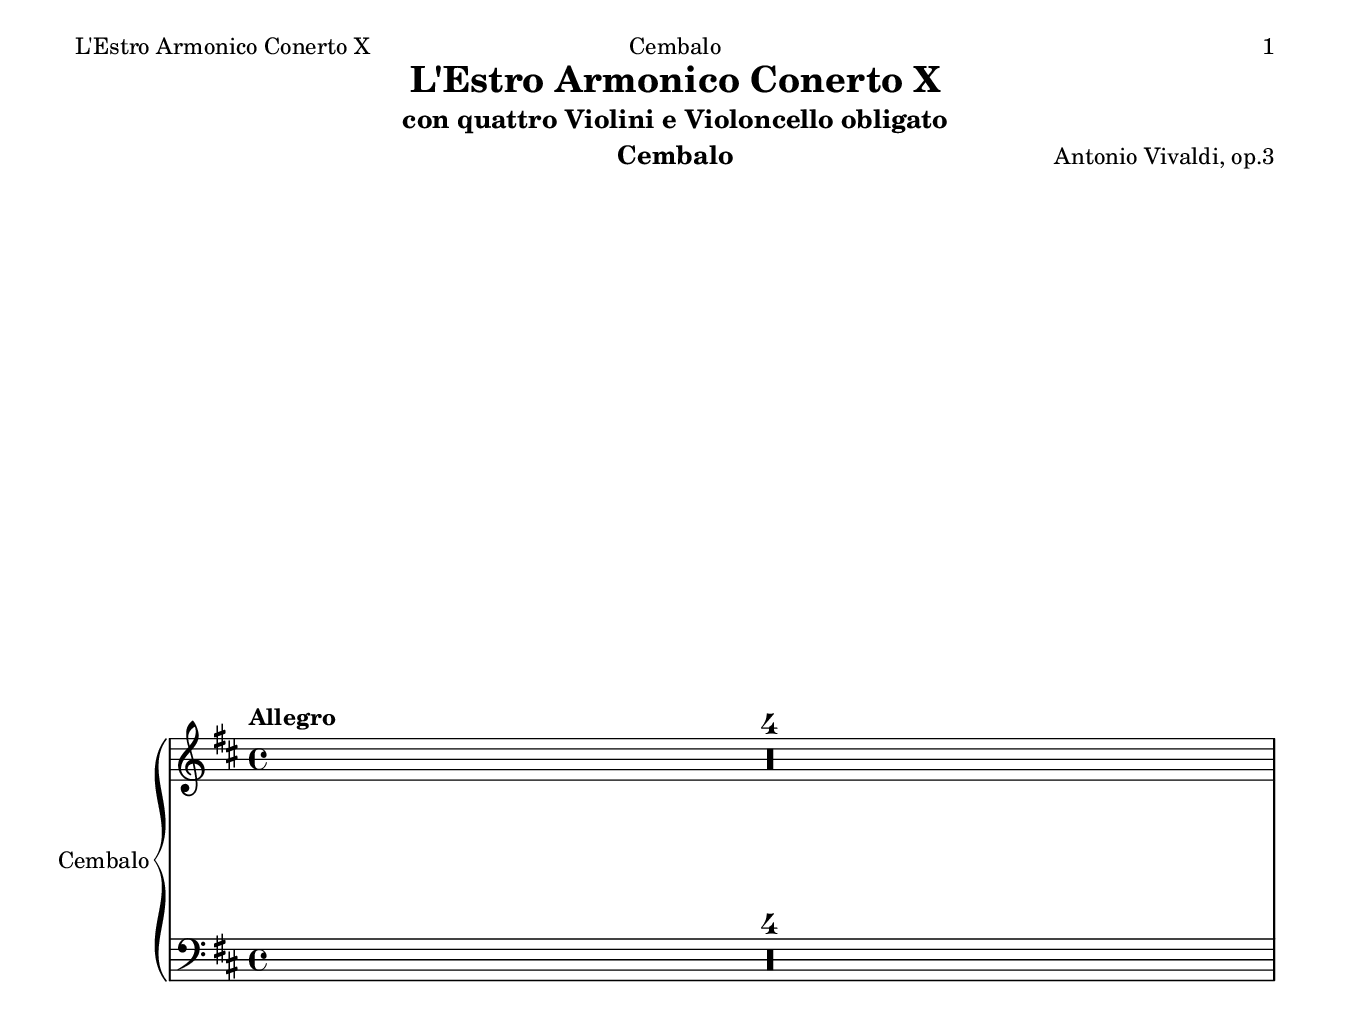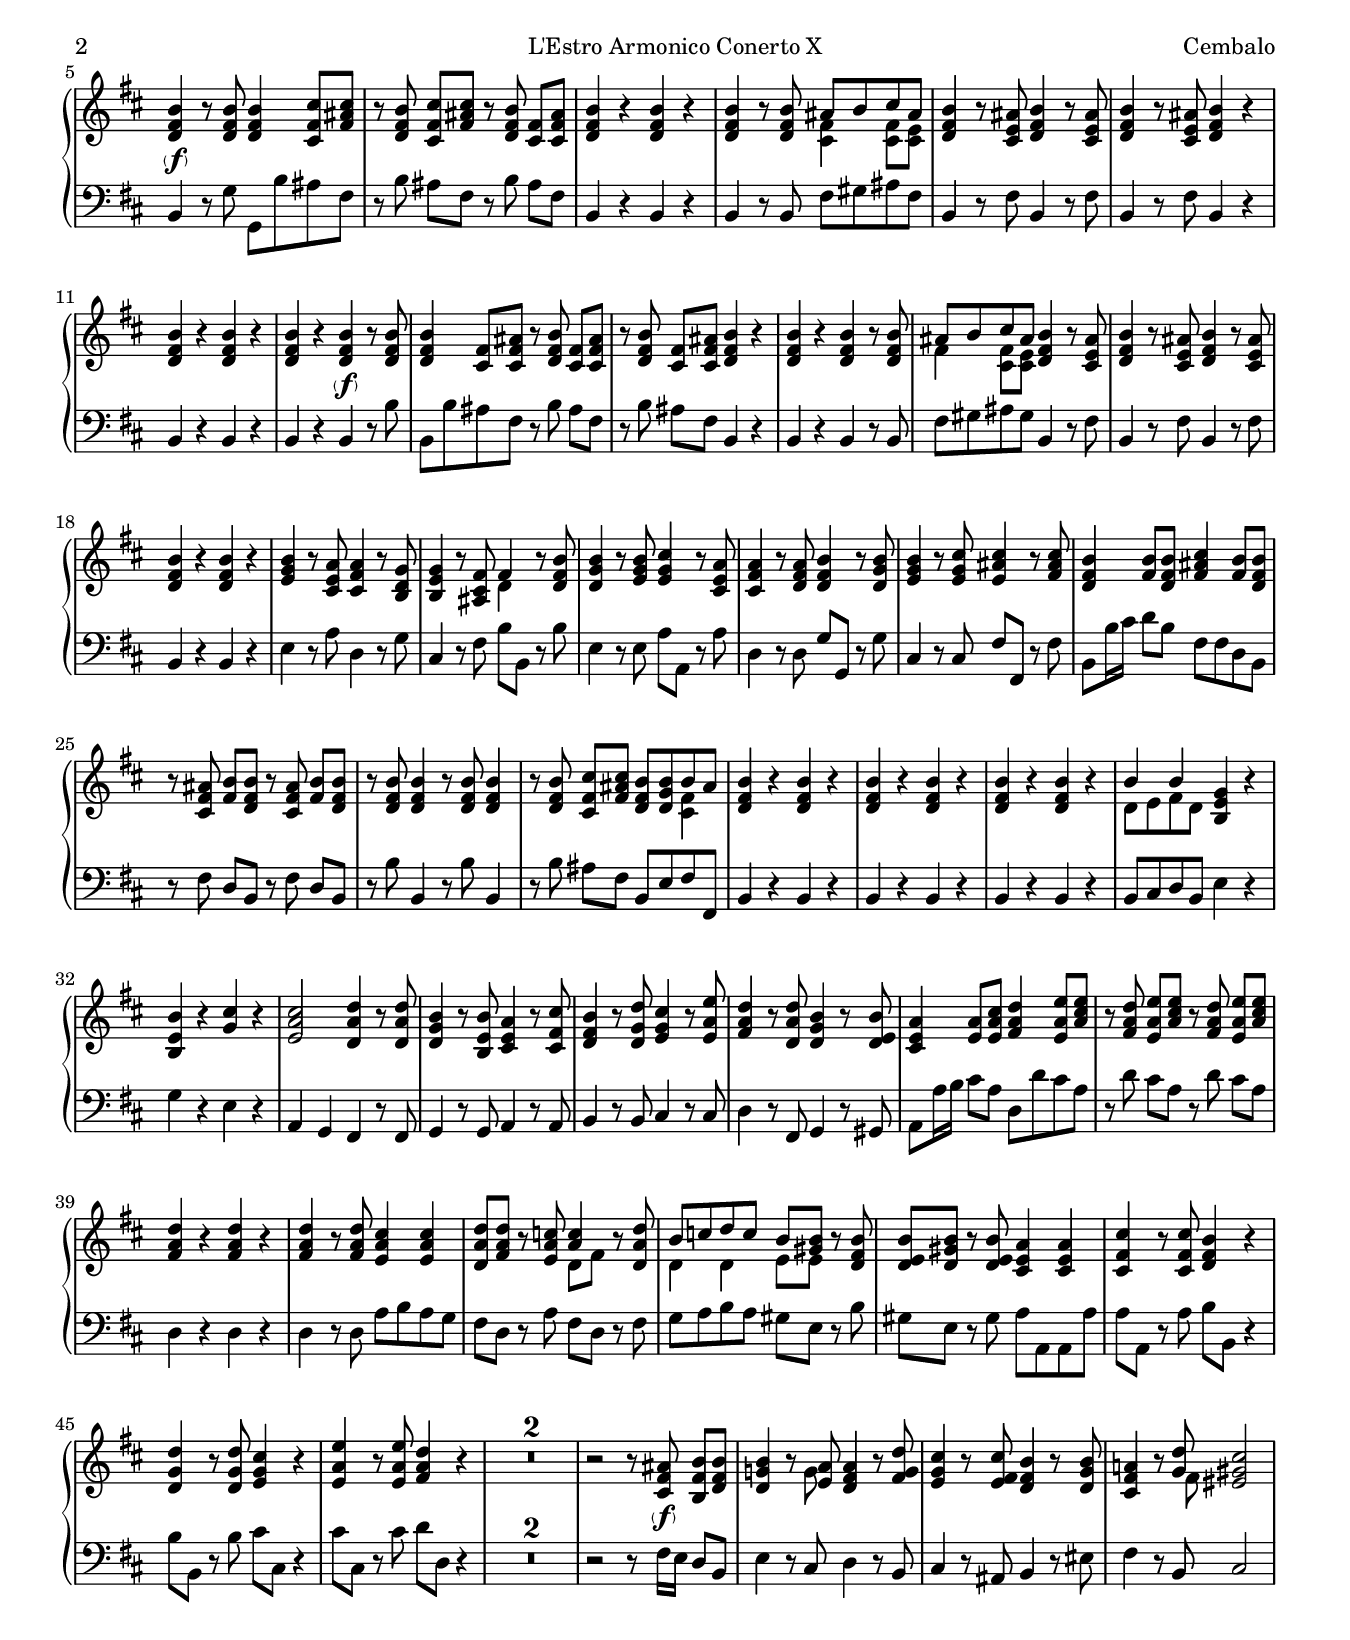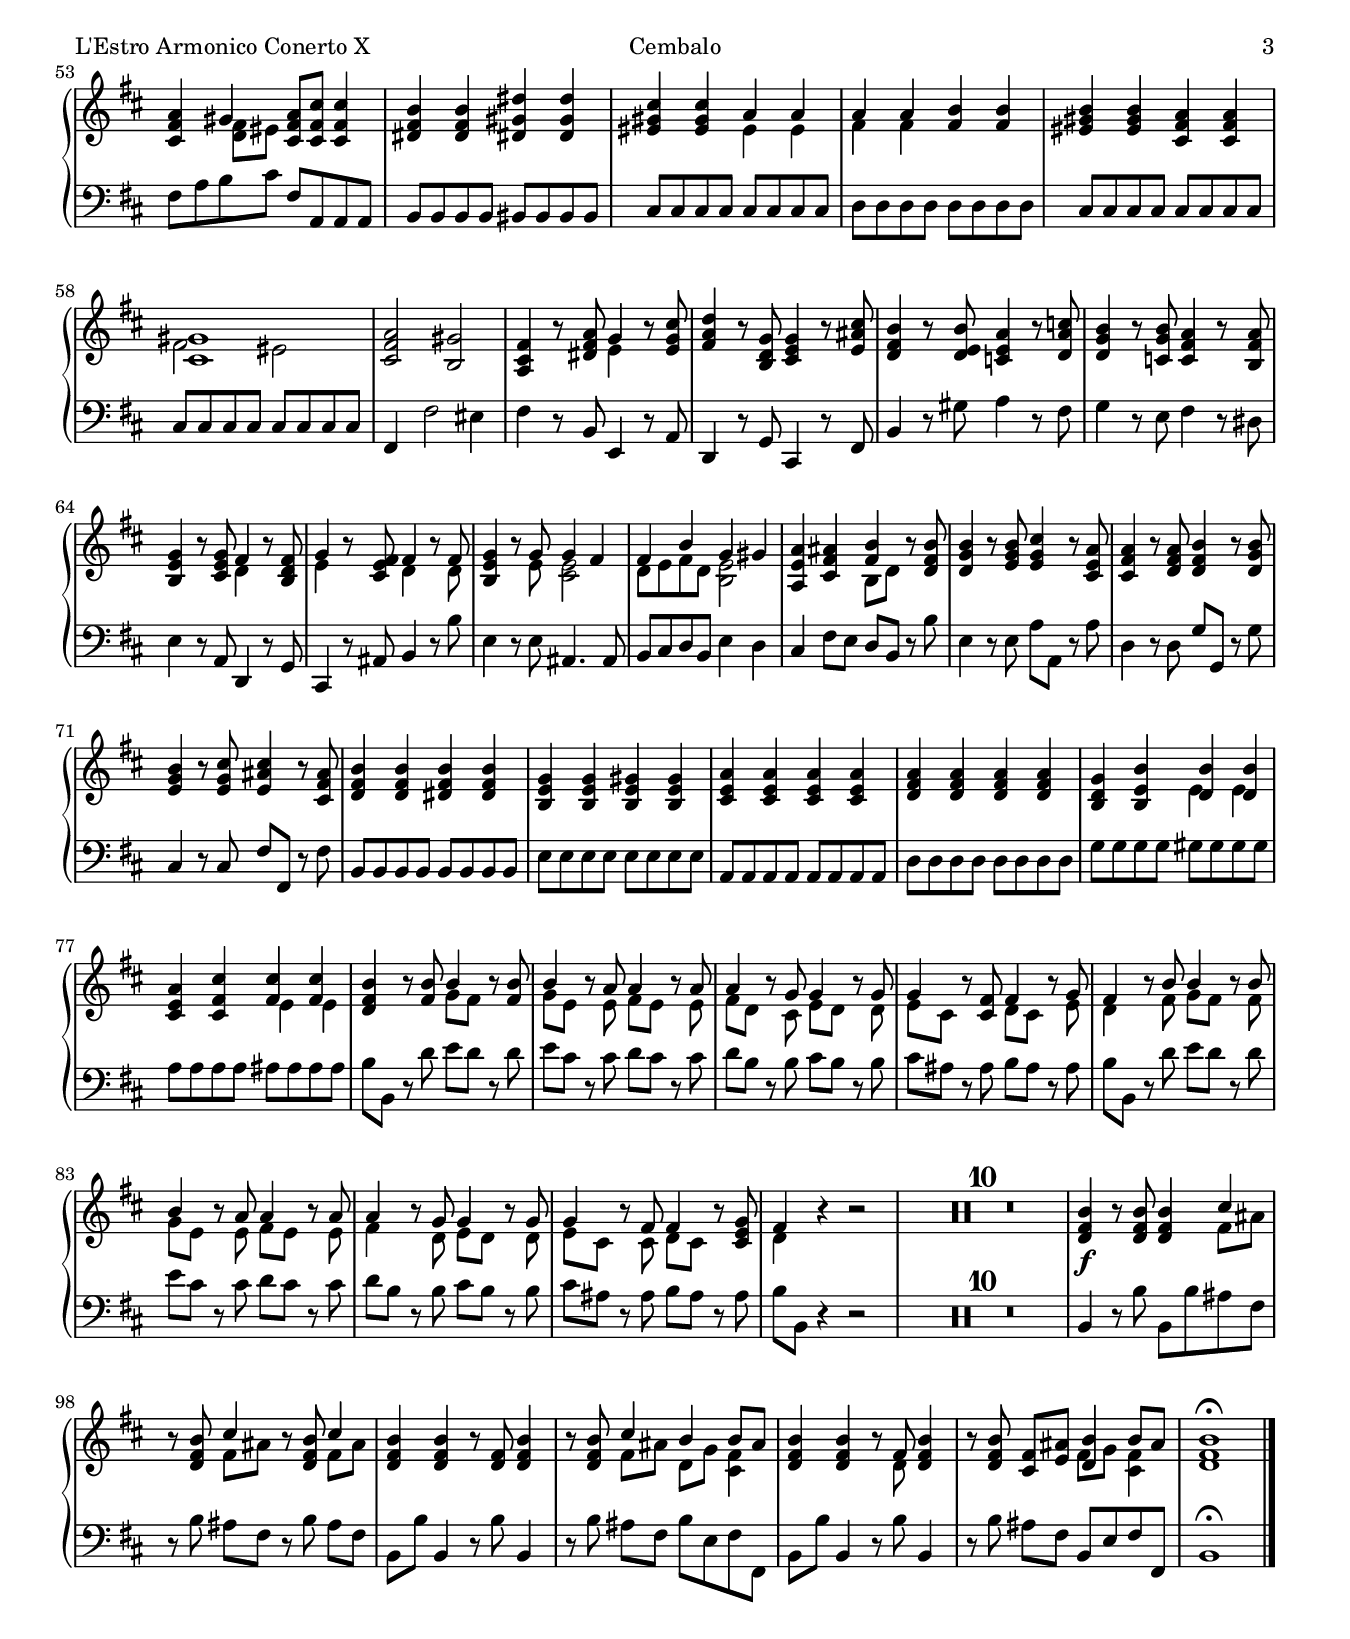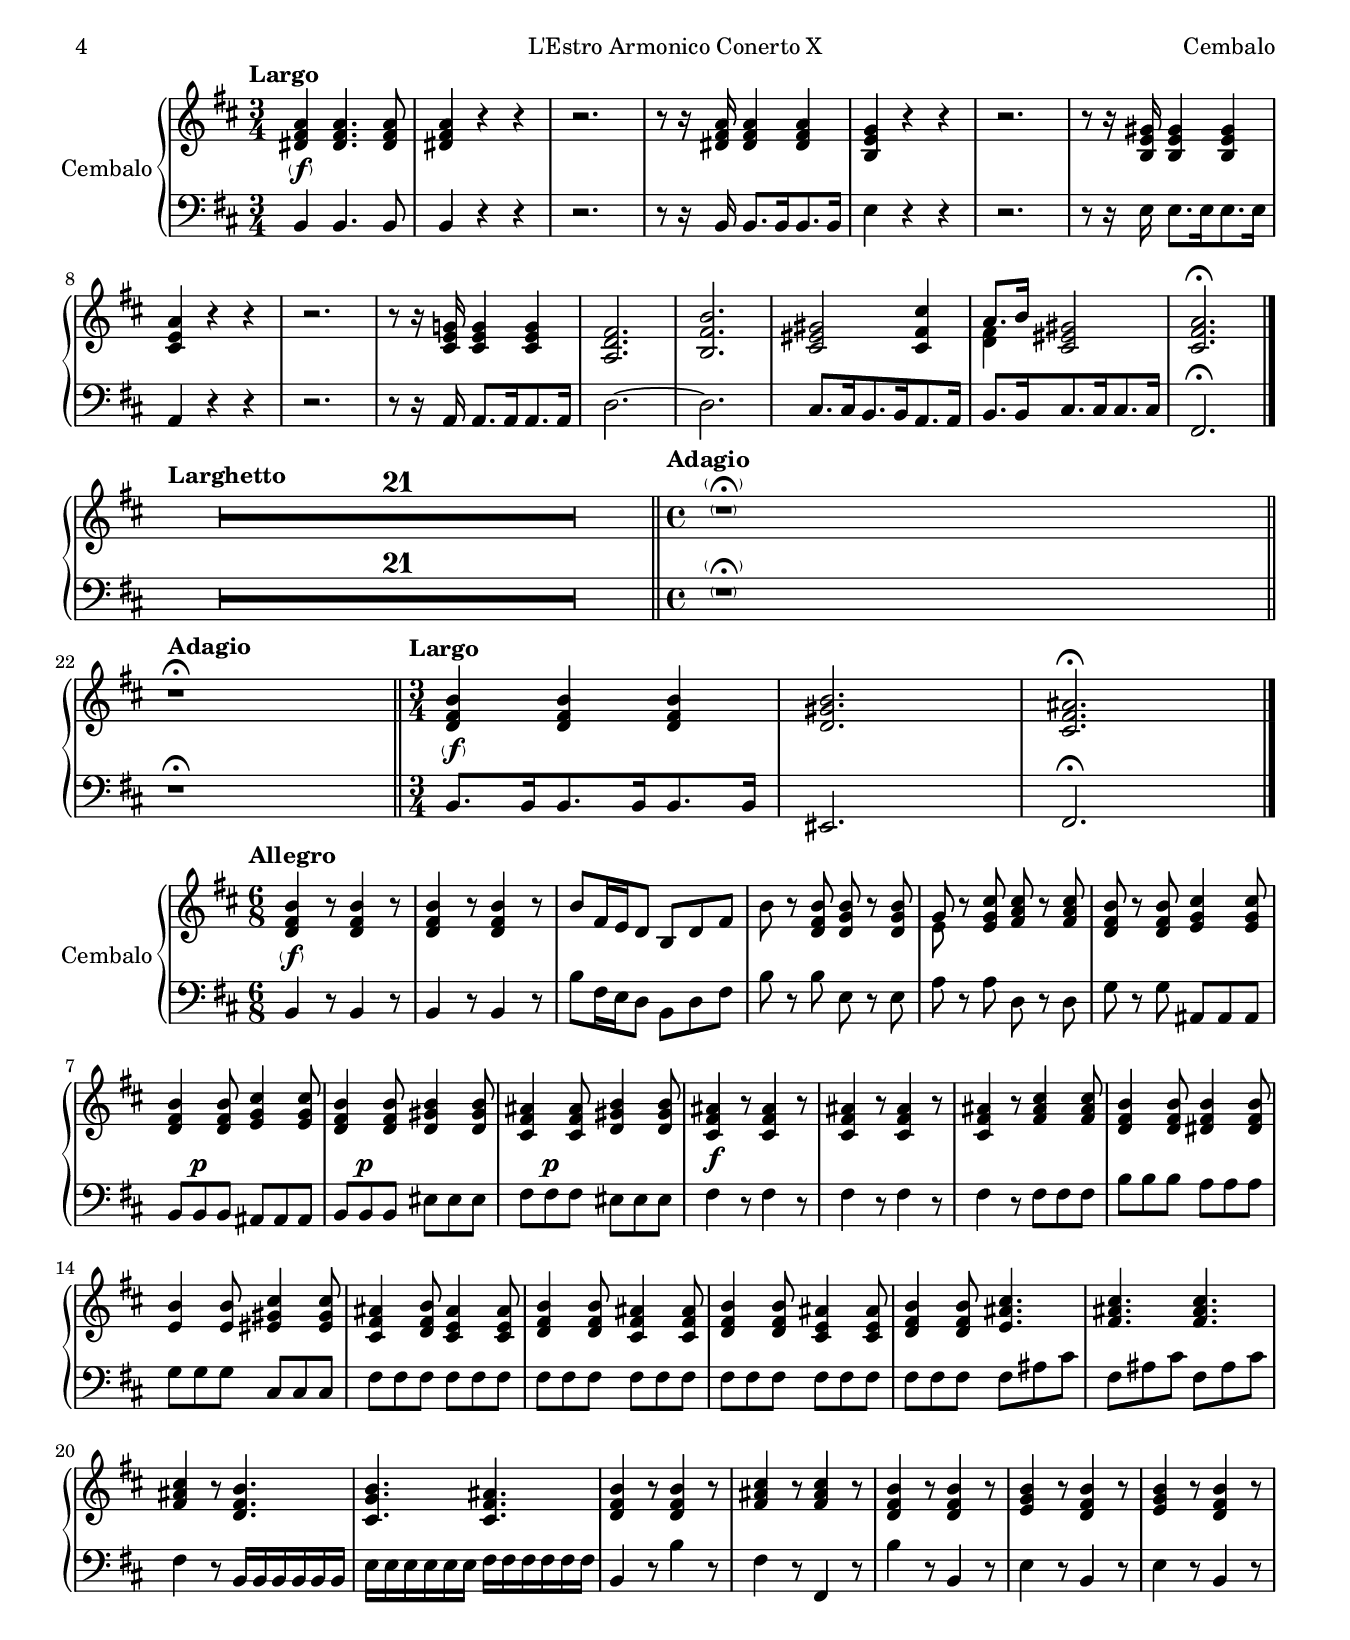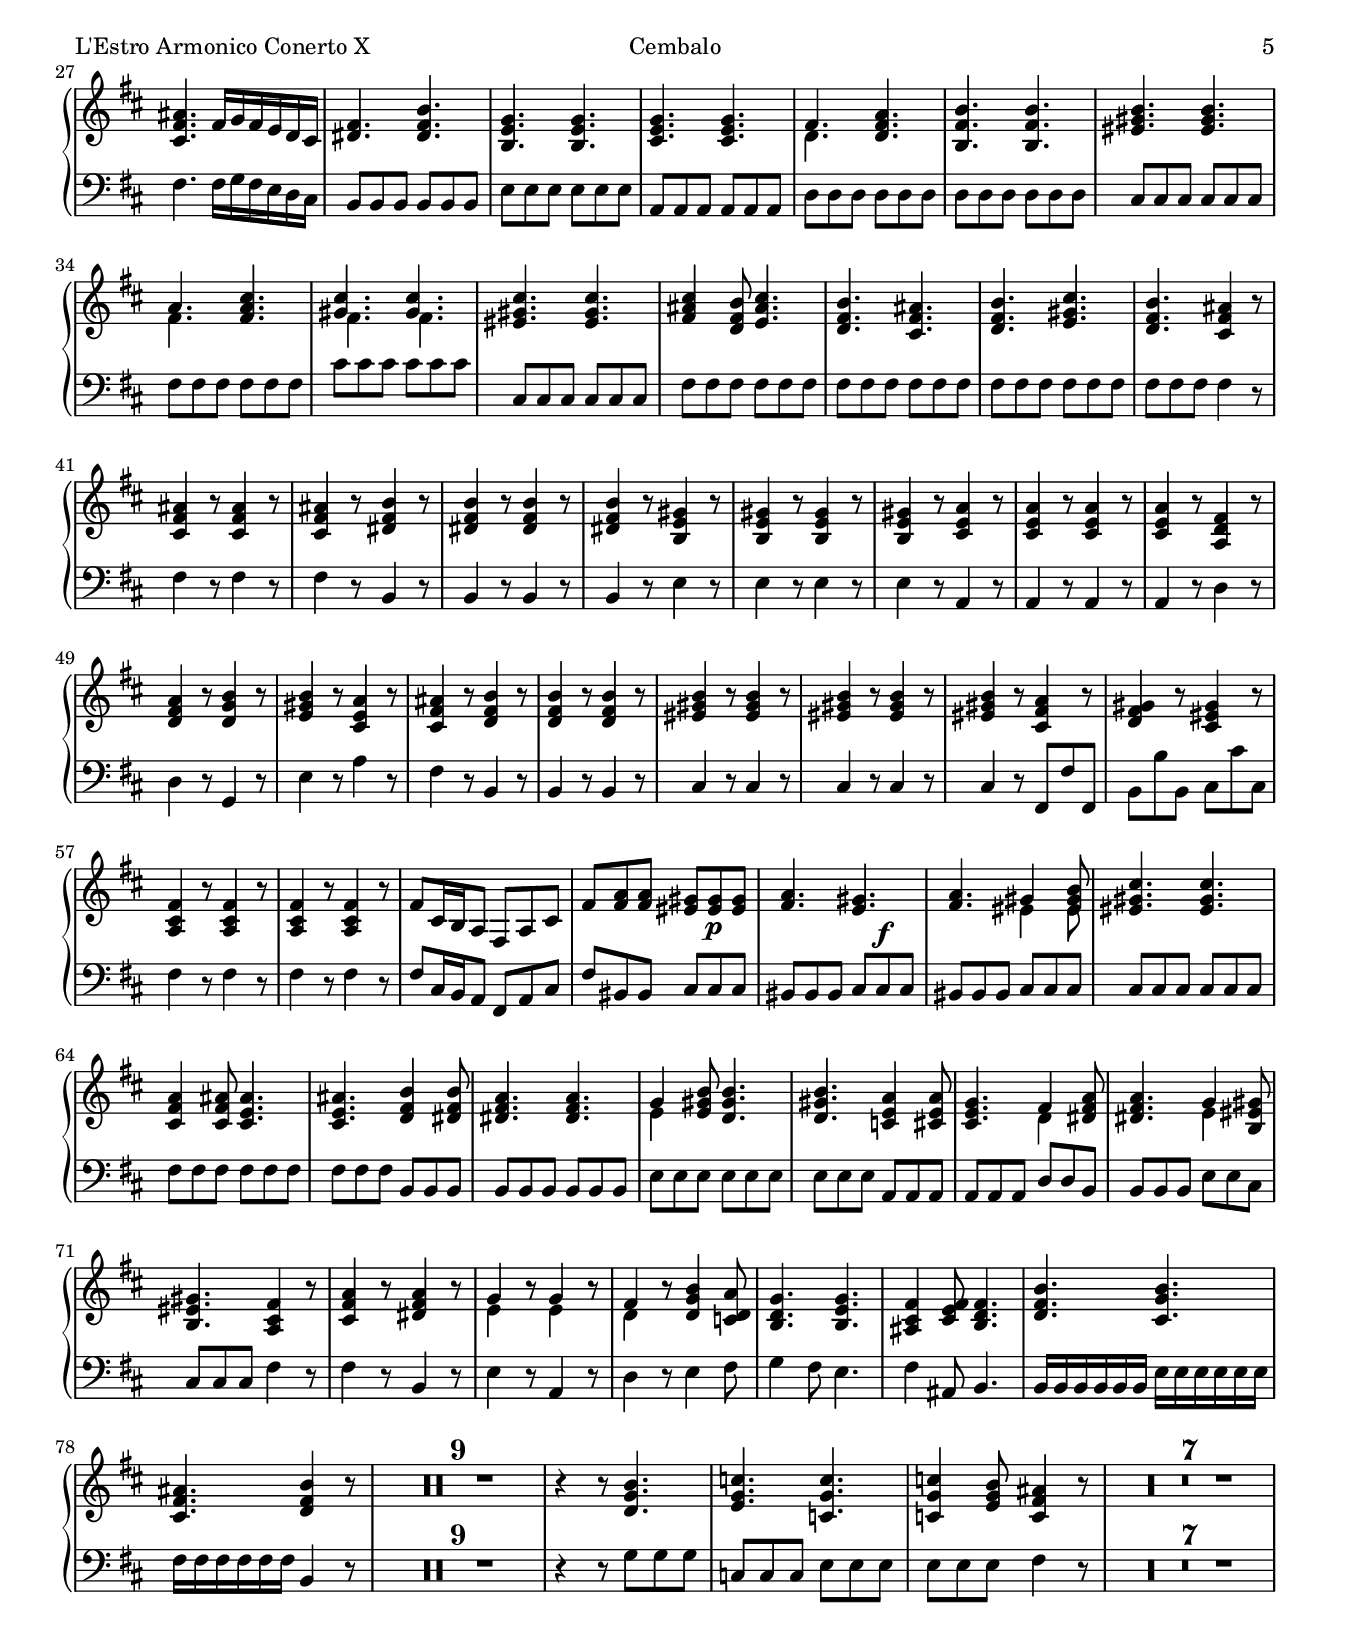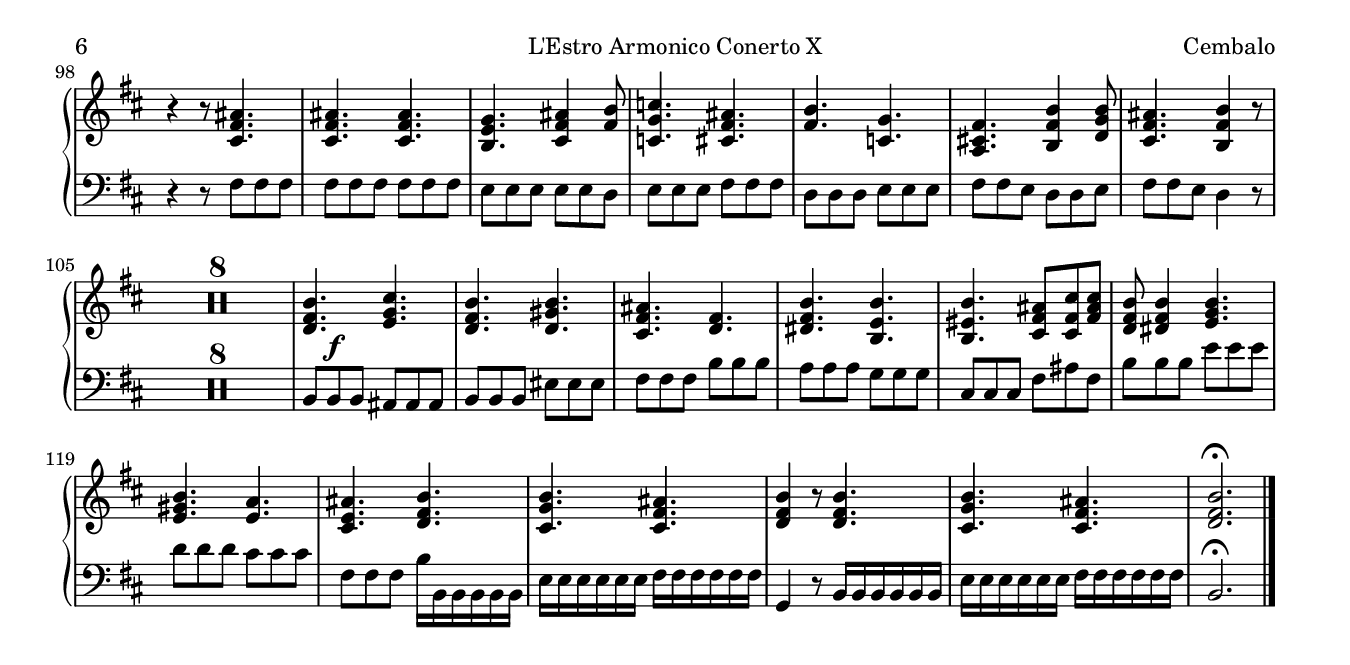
\version "2.24.1"
\language "english"
#(set-default-paper-size "arch a")
#(set-global-staff-size 20)

\paper {
  top-margin = 0.75\in
  left-margin = 0.5\in
  right-margin = 0.5\in
  bottom-margin = 0.75\in
  oddHeaderMarkup = \markup \fill-line {
    \fromproperty #'header:title
    " "
    \fromproperty #'header:instrument
    " "
    %\on-the-fly #print-page-number-check-first
    \fromproperty #'page:page-number-string
  }
  evenHeaderMarkup = \markup \fill-line {
    %\on-the-fly #print-page-number-check-first
    \fromproperty #'page:page-number-string
    " "
    \fromproperty #'header:title
    " "
    \fromproperty #'header:instrument
  }
  page-breaking = #ly:page-turn-breaking
}

\header {
  title = "L'Estro Armonico Conerto X"
  subtitle = "con quattro Violini e Violoncello obligato"
  composer = "Antonio Vivaldi, op.3"
  instrument = "Cembalo"
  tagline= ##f
}

ffz = #(make-dynamic-script (markup #:line ( 
             #:dynamic "f" #:hspace -0.8 
             #:dynamic "f" #:hspace -0.8 
             #:dynamic "z" #:hspace -0.8 )))

upperI = \relative c'' {
  \clef "treble"
  \key d \major
  \time 4/4
  \tempo "Allegro"
  \set Staff.midiInstrument = "harpsichord"
  \compressMMRests { R1 * 4 } | <b fs d>4\parenthesize\f r8 <b fs d>8 <b fs d>4 <cs fs, cs>8 <cs as fs> |
  r <b fs d> <cs fs, cs>[ <cs as fs>] r <b fs d> <fs cs>[ <as fs cs>] | <b fs d>4 r <b fs d> r | <b fs d> r8 <b fs d> << { as b cs as } \\ { <fs cs>4 <fs cs>8 <e cs> } >> | <b' fs d>4 r8 <as e cs> <b fs d>4 r8 <as e cs> | <b fs d>4 r8 <as e cs> <b fs d>4 r |
  <b fs d> r <b fs d> r | <b fs d> r <b fs d>\parenthesize\f r8 <b fs d> | <b fs d>4 <fs cs>8 <as fs cs> r <b fs d> <fs cs>[ <as fs cs>] | r <b fs d> <fs cs>[ <as fs cs>] <b fs d>4 r | <b fs d> r <b fs d> r8 <b fs d> |
  << { as b cs as } \\ { fs4 <fs cs>8 <e cs> } >> <b' fs d>4 r8 <as e cs> | <b fs d>4 r8 <as e cs> <b fs d>4 r8 <as e cs> | <b fs d>4 r <b fs d> r | <b g e> r8 <a e cs> <a fs cs>4 r8 <g d b> | <g e b>4 r8 <fs cs as> << { fs4 } \\ { d } >> r8 <b' fs d> |
  <b g d>4 r8 <b g e> <cs g e>4 r8 <a e cs> | <a fs cs>4 r8 <a fs d> <b fs d>4 r8 <b g d> | <b g e>4 r8 <cs g e> <cs as e>4 r8 <cs as fs> | <b fs d>4 <b fs>8 <b fs d> <cs as fs>4 <b fs>8 <b fs d> | r <as fs cs> <b fs>[ <b fs d>] r <as fs cs> <b fs>[ <b fs d>] |
  r <b fs d> <b fs d>4 r8 <b fs d> <b fs d>4 | r8 <b fs d> <cs fs, cs>[ <cs as fs>] << { <b fs d> <b g d> b as } \\ { \once \hide Rest r4 <fs cs> } >> | <b fs d>4 r <b fs d> r | <b fs d> r <b fs d> r | <b fs d> r <b fs d> r |
  << { b b } \\ { d,8 e fs d } >> <g e b>4 r | < b e, b> r <cs g> r | <cs a e>2 < d a d,>4 r8 <d a d,>8 | <b g d>4 r8 <b e, b> <a e cs>4 r8 <cs fs, cs> | <b fs d>4 r8 <d g, d>8 <cs g e>4 r8 <e a, e>8 |
  <d a fs>4 r8 <d a d,> <b g d>4 r8 <b e,d> | <a e cs>4 <a e>8 <cs a e> <d a fs>4 <e a, e>8 <e cs a> | r <d a fs> <e a, e>[ <e cs a>] r <d a fs> <e a, e>[ <e cs a>] | <d a fs>4 r <d a fs> r |
  <d a fs> r8 <d a fs> <cs a e>4 <cs a e> | <d a d,>8 <d a fs> r <c a e> << { <c a>4 } \\ { d,8[ fs] } >> r <d' a d,> | << { b c d c b[ <b gs>] } \\ { d,4 d e8[ e] } >> r8 <b' fs d> | <b e, d> <b gs d> r <b e, d> <a e cs>4 <a e cs> | <cs fs, cs> r8 <cs fs, cs>8 <b fs d>4 r |
  <d g, d>4 r8 <d g, d> <cs g e>4 r | <e a, e>4 r8 <e a, e> <d a fs>4 r | \compressMMRests { R1 * 2 } | r2 r8 <as fs cs>\parenthesize\f <b fs b,>[ <b fs d>] |
  <b g! d>4 r8 << { <a e> } \\ { g } >> <a fs d>4 r8 <d g, fs> | <cs g e>4 r8 <cs fs, e> <b fs d>4 r8 <b g d> | <a! fs cs>4 r8 << { <d g,> } \\ { fs, } >> <cs' gs es>2 | <a fs cs>4 << { gs } \\ { <fs d>8 es } >> <a fs cs> <cs fs, cs> <cs fs, cs>4 |
  <b fs ds> <b fs ds> <ds! gs, ds!> <ds gs, ds> | <cs gs es> <cs gs es> << { a a | a  a } \\ { es es | fs fs } >> <b fs> <b fs> | <b gs es> <b gs es> <a fs cs> <a fs cs> | << { <gs cs,>1 } \\ { fs2 es } >> |
  <a fs cs>2 <gs b,> | <fs cs a>4 r8 <a fs ds> << { g4 } \\ { e } >> r8 <cs' g e> | <d a fs>4 r8 <g, d b> <g e cs>4 r8 <cs as e> | <b fs d>4 r8 <b e, d> <a e c>4 r8 <c! a d,> | <b g d>4 r8 <b g c,> <a fs c>4 r8 <a fs b,> |
  <g e b>4 r8 <g e cs> << { fs4 } \\ { d } >> r8 <fs d b> | << { g4 } \\ { e } >> r8 <fs e cs> << { fs4 } \\ { d } >> r8 << { fs } \\ { d } >> | <g e b>4 r8 << { g8 g4 fs | fs b g gs } \\ { e8 <e cs>2 | d8 e fs d <e b>2 } >> | <a e a,>4 <as fs cs> << { <b fs> } \\ { b,8[ d] } >> r8 <b' fs d> |
  <b g d>4 r8 <b g e> <cs g e>4 r8 <a e cs> | <a fs cs>4 r8 <a fs d> <b fs d>4 r8 <b g d> | <b g e>4 r8 <cs g e> <cs as e>4 r8 <as fs cs> | <b fs d>4 <b fs d> <b fs ds> <b fs ds> |
  <g e b> <g e b> <gs e b> <gs e b> | <a e cs> <a e cs> <a e cs> <a e cs> | <a fs d> <a fs d> <a fs d> <a fs d> | <g d b> <b e, b> << { <b d,> <b d,> } \\ { e, e } >> |
  <a e cs> <cs fs, cs> << { <cs fs,> <cs fs,> } \\ { e, e } >> | <b' fs d> r8 <b fs> << { b4 } \\ { g8[ fs] } >> r8 <b fs> | << { b4 } \\ { g8[ e] } >> r8 << { a8 a4 } \\ { e8 fs[ e] } >> r8 << { a8 | a4 } \\ { e8 | fs[ d] } >> r8 << { g8 g4 } \\ { cs,8 e[ d] } >> r8 << { g8 | g4 } \\ { d8 | e[ cs] } >>
  r8 <fs cs> << { fs4 } \\ { d8[ cs] } >> r8 << { g'8 | fs4 } \\ { e8 | d4 } >> r8 << { b'8 b4 } \\ { fs8 g[ fs] } >> r8 << { b8 | b4 } \\ { fs8 | g[ e] } >> r8 << { a a4 } \\ { e8 fs[ e] } >> r8 << { a8 | a4 } \\ { e8 | fs4 } >> r8 << { g8 g4 } \\ { d8 e[ d] } >> r8 << { g | g4 } \\ { d8 | e[ cs] } >>
  r8 << { fs8 fs4 } \\ { cs8 d[ cs] } >> r8 <g' e cs> | << { fs4 } \\ { d } >> r4 r2 | \compressMMRests { R1 * 10 } | <b' fs d>4\f r8 <b fs d> <b fs d>4 << { cs } \\ { fs,8[ as] } >> | r8 <b fs d> << { cs4 } \\ { fs,8[ as] } >> r8 <b fs d> << { cs4 } \\ { fs,8[ as] } >> |
  <b fs d>4 <b fs d> r8 <fs d> <b fs d>4 | r8 <b fs d> << { cs4 b b8[ as] } \\ { fs[ as] d,[ g] <fs cs>4 } >> | <b fs d>4 <b fs d> r8 << { fs } \\ { d } >> <b' fs d>4 | r8 <b fs d> <fs cs>[ <as e>] << { <b d,>4 b8[ as] } \\ { fs g <fs cs>4 } >> | <b fs d>1\fermata
  \bar "|."
}

lowerI = \relative c {
  \clef "bass"
  \key d \major
  \time 4/4
  \tempo "Allegro"
  \set Staff.midiInstrument = "harpsichord"
  \compressMMRests { R1 * 4 } | b4 r8 g'8 g, b' as fs |
  r b as[ fs] r b as[ fs] | b,4 r b r | b r8 b fs' gs as fs | b,4 r8 fs' b,4 r8 fs' | b,4 r8 fs' b,4 r |
  b r b r | b r b r8 b' | b, b' as fs r b as[ fs] | r b as[ fs] b,4 r | b r b r8 b |
  fs' gs as gs b,4 r8 fs' | b,4 r8 fs' b,4 r8 fs' | b,4 r b r | e r8 a d,4 r8 g | cs,4 r8 fs b[ b,] r8 b' |
  e,4 r8 e a[ a,] r a' | d,4 r8 d g[ g,] r g' | cs,4 r8 cs fs[ fs,] r fs' | b, b'16 cs d8 b fs fs d b | r fs' d[ b] r fs' d[ b] |
  r b' b,4 r8 b' b,4 | r8 b' as[ fs] b, e fs fs, | b4 r b r | b r b r | b r b r |
  b8 cs d b e4 r | g r e r | a, g fs r8 fs | g4 r8 g a4 r8 a | b4 r8 b cs4 r8 cs |
  d4 r8 fs,8 g4 r8 gs | a a'16 b cs8 a  d, d' cs a | r d cs[ a] r d cs[ a] | d,4 r d r |
  d r8 d a' b a g | fs d r a' fs d r fs | g a b a gs e r b' | gs e r gs a a, a a' | a a, r a' b[ b,] r4 |
  b'8 b, r b' cs cs, r4 | cs'8 cs, r cs' d[ d,] r4 | \compressMMRests { R1 * 2 } | r2 r8 fs16 e d8 b |
  e4 r8 cs d4 r8 b | cs4 r8 as b4 r8 es | fs4 r8 b, cs2 | fs8 a b cs fs, a, a a |
  b b b b bs bs bs bs | cs cs cs cs cs cs cs cs | d d d d d d d d | cs cs cs cs cs cs cs cs | cs cs cs cs cs cs cs cs |
  fs,4 fs'2 es4 | fs r8 b, e,4 r8 a | d,4 r8 g cs,4 r8 fs | b4 r8 gs' a4 r8 fs | g4 r8 e fs4 r8 ds |
  e4 r8 a, d,4 r8 g | cs,4 r8 as' b4 r8 b' | e,4 r8 e as,4. as8 | b cs d b e4 d | cs fs8 e d b r b' |
  e,4 r8 e a[ a,] r8 a' | d,4 r8 d g[ g,] r g' | cs,4 r8 cs fs[ fs,] r fs' | b, b b b b b b b |
  e e e e e e e e | a, a a a a a a a | d d d d d d d d | g g g g gs gs gs gs |
  a a a a as as as as | b b, r d' e d r d | e cs r cs d cs r cs | d b r b cs b r b |
  cs[ as] r as b[ as] r as | b[ b,] r d' e[ d] r d | e[ cs] r cs d[ cs] r cs | d[ b] r b cs[ b] r b |
  cs[ as] r as b[ as] r as | b[ b,] r4 r2 | \compressMMRests { R1 * 10 } | b4 r8 b' b, b' as fs | r b as[ fs] r b as[ fs] |
  b, b' b,4 r8 b' b,4 | r8 b' as[ fs] b e, fs fs, | b b' b,4 r8 b' b,4 | r8 b' as[ fs] b, e fs fs, | b1\fermata
  
  \bar "|."
}

upperII = \relative c'' {
  \clef "treble"
  \key d \major
  \time 3/4
  \tempo "Largo"
  \set Staff.midiInstrument = "harpsichord"
  <a fs ds>4\parenthesize\f <a fs ds>4. <a fs ds>8 | <a fs ds>4 r r | r2. | r8 r16 <a fs ds> <a fs ds>4 <a fs ds> | <g e b> r r | r2. | r8 r16 <gs e b> <gs e b>4 <gs e b> |
  <a e cs> r r | r2. | r8 r16 <g! e cs>16 <g e cs>4 <g e cs> | <fs d a>2. | <b fs b,>2. | <gs es cs>2 <cs fs, cs>4 | << { a8. b16 } \\ { <fs d>4 } >> <gs es cs>2 | <a fs cs>2.\fermata
  
  \bar "|." \break
  
  \tempo "Larghetto"
  \set Score.currentBarNumber = #1 \compressMMRests { R2. * 21 } \bar "||" \tempo "Adagio" \time 4/4 \parenthesize r1\parenthesize\fermata \bar "||" \break
  
  \set Score.currentBarNumber = #22 \tempo "Adagio" r1\fermata \bar "||" \tempo "Largo" \time 3/4 <b fs d>4\parenthesize\f <b fs d> <b fs d> | <b gs d>2. | <as fs cs>\fermata
  
  \bar "|."
}

lowerII = \relative c {
  \clef "bass"
  \key d \major
  \time 3/4
  \tempo "Largo"
  \set Staff.midiInstrument = "harpsichord"
  b4 b4. b8 | b4 r r | r2. | r8 r16 b b8.[ b16 b8. b16] | e4 r r | r2. | r8 r16 e e8.[ e16 e8. e16] |
  a,4 r r | r2. | r8 r16 a a8.[ a16 a8. a16] | d2.~ | d | cs8.[ cs16 b8. b16 a8. a16] | b8.[ b16 cs8. cs16 cs8. cs16] | fs,2.\fermata 
  
  \bar "|." \break
  
  \tempo "Larghetto"
  \set Score.currentBarNumber = #1 \compressMMRests { R2. * 21 } \bar "||" \tempo "Adagio" \time 4/4 \parenthesize r1\parenthesize\fermata \break
  
  \set Score.currentBarNumber = #22 \tempo "Adagio" r1\fermata \bar "||" \tempo "Largo" \time 3/4 b8.[ b16 b8. b16 b8. b16] | es,2. | fs2.\fermata
  
  \bar "|."
}

upperIII = \relative c'' {
  \clef "treble"
  \key d \major
  \time 6/8
  \tempo "Allegro"
  \set Staff.midiInstrument = "harpsichord"
  <b fs d>4\parenthesize\f r8 <b fs d>4 r8 | <b fs d>4 r8 <b fs d>4 r8 | b fs16 e d8 b d fs | b r <b fs d> <b g d> r <b g d> | << { g } \\ { e } >> r <cs' g e> <cs a fs> r <cs a fs> |
  <b fs d> r <b fs d> <cs g e>4 <cs g e>8 | <b fs d>4 <b fs d>8 <cs g e>4 <cs g e>8 | <b fs d>4 <b fs d>8 <b gs d>4 <b gs d>8 | <as fs cs>4 <as fs cs>8 <b gs d>4 <b gs d>8 | <as fs cs>4\f r8 <as fs cs>4 r8 | <as fs cs>4 r8 <as fs cs>4 r8 |
  <as fs cs>4 r8 <cs as fs>4 <cs as fs>8 | <b fs d>4 <b fs d>8 <b fs ds>4 <b fs ds>8 | <b e,>4 <b e,>8 <cs gs es>4 <cs gs es>8 | <as fs cs>4 <b fs d>8 <as e cs>4 <as e cs>8 | <b fs d>4 <b fs d>8 <as fs cs>4 <as fs cs>8 | <b fs d>4 <b fs d>8 <as e cs>4 <as e cs>8 |
  <b fs d>4 <b fs d>8 <cs as e>4. | <cs as fs> <cs as fs> | <cs as fs>4 r8 <b fs d>4. | <b g cs,> <as fs cs> | <b fs d>4 r8 <b fs d>4 r8 |
  <cs as fs>4 r8 <cs as fs>4 r8 | <b fs d>4 r8 <b fs d>4 r8 | <b g e>4 r8 <b fs d>4 r8 | <b g e>4 r8 <b fs d>4 r8 | <as fs cs>4. fs16 g fs e d cs |
  <fs ds>4. <b fs ds> | <g e b> <g e b> | <g e cs> <g e cs> | << { fs } \\ { d } >> <a' fs d> | <b fs b,> <b fs b,> |
  <b gs es> <b gs es> | << { a } \\ { fs } >> <cs' a fs> | << { <cs gs> <cs gs> } \\ { fs, fs } >> | <cs' gs es> <cs gs es> | <cs as fs>4 <b fs d>8 <cs as e>4. |
  <b fs d> <as fs cs> | <b fs d> <cs gs e> | <b fs d> <as fs cs>4 r8 | <as fs cs>4 r8 <as fs cs>4 r8 | <as fs cs>4 r8 <b fs ds>4 r8 |
  <b fs ds>4 r8 <b fs ds>4 r8 | <b fs ds>4 r8 <gs e b>4 r8 | <gs e b>4 r8 <gs e b>4 r8 | <gs e b>4 r8 <a e cs>4 r8 | <a e cs>4 r8 <a e cs>4 r8 |
  <a e cs>4 r8 <fs d a>4 r8 | <a fs d>4 r8 <b g d>4 r8 | <b gs e>4 r8 <a e cs>4 r8 | <as fs cs>4 r8 <b fs d>4 r8 | <b fs d>4 r8 <b fs d>4 r8 |
  <b gs es>4 r8 <b gs es>4 r8 | <b gs es>4 r8 <b gs es>4 r8 | <b gs es>4 r8 <a fs cs>4 r8 | <gs fs d>4 r8 <gs es cs>4 r8 | <fs cs a>4 r8 <fs cs a>4 r8 | <fs cs a>4 r8 <fs cs a>4 r8 |
  fs cs16 b a8 fs a cs | fs <a fs> <a fs> <gs es> <gs es>\p <gs es> | <a fs>4. <gs e> | <a fs> << { gs4 <b gs es>8 } \\ { es,4 es8 } >> | <cs' gs es>4. <cs gs es> |
  <a fs cs>4 <as fs cs>8 <as e cs>4. | <as e cs> <b fs d>4 <b fs ds>8 | <a fs ds>4. <a fs ds> | << { g4 } \\ { e } >> <b' gs e>8 <b gs d>4. | <b gs d> <a e c>4 <a e cs>8 |
  <g e cs>4. << { fs4 } \\ { d } >> <a' fs ds>8 | <a fs ds>4. << { g4 } \\ { e } >> <gs es b>8 | <gs es b>4. <fs cs a>4 r8 | <a fs cs>4 r8 <a fs ds>4 r8 | << { g4 } \\ { e } >> r8 << { g4 } \\ { e } >> r8 |
  << { fs4 } \\ { d } >> r8 <b' g d>4 <a d, c>8 | <g d b>4. <g e b> | <fs cs as>4 <fs e cs>8 <fs d b>4. | <b fs d>4. <b g cs, > | <as fs cs> <b fs d>4 r8 |
  \compressMMRests { R2. * 9 } | r4 r8 <b g d>4. |
  <c g e> <c g c,!> | <c g c,!>4 <b g e>8 <as fs c>4 r8 | \compressMMRests { R2. * 7 } |
  r4 r8 <as fs cs>4. | <as fs cs> <as fs cs> | <g e b> <as fs cs>4 <b fs>8 | <c g c,!>4. <as fs cs>4. | <b fs> <g c,> |
  <fs cs! a> < b fs b,>4 <b g d>8 | <as fs cs>4. <b fs b,>4 r8 | \compressMMRests { R2. * 8 } |
  <b fs d>4. <cs g e> | <b fs d> <b gs d> | <as fs cs> <fs d> | <b fs ds> <b e, b> | <b es, b> <as fs cs>8 <cs fs, cs> <cs as fs> | <b fs d> <b fs ds>4 <b g e>4. |
  <b gs e> <a e> | <as e cs> <b fs d> | <b g cs,> <as fs cs> | <b fs d>4 r8 <b fs d>4. | <b g cs,> <as fs cs> | <b fs d>2.\fermata
  
  \bar "|."
}

lowerIII = \relative c {
  \clef "bass"
  \key d \major
  \time 6/8
  \tempo "Allegro"
  \set Staff.midiInstrument = "harpsichord"
  b4 r8 b4 r8 | b4 r8 b4 r8 | b' fs16 e d8 b d fs | b r b e, r e | a r a d, r d |
  g r g as, as as | b b^\p b as as as | b b^\p b es es es | fs fs^\p fs es es es | fs4 r8 fs4 r8 | fs4 r8 fs4 r8 |
  fs4 r8 fs fs fs | b b b a a a | g g g cs, cs cs | fs fs fs fs fs fs | fs fs fs fs fs fs | fs fs fs fs fs fs |
  fs fs fs fs as cs | fs, as cs fs, as cs | fs,4 r8 b,16 b b b b b | e e e e e e fs fs fs fs fs fs | b,4 r8 b'4 r8 |
  fs4 r8 fs,4 r8 | b'4 r8 b,4 r8 | e4 r8 b4 r8 | e4 r8 b4 r8 | fs'4. fs16 g fs e d cs |
  b8 b b b b b | e e e e e e | a, a a a a a | d d d d d d | d d d d d d |
  cs cs cs cs cs cs | fs fs fs fs fs fs | cs' cs cs cs cs cs | cs, cs cs cs cs cs | fs fs fs fs fs fs |
  fs fs fs fs fs fs | fs fs fs fs fs fs | fs fs fs fs4 r8 | fs4 r8 fs4 r8 | fs4 r8 b,4 r8 |
  b4 r8 b4 r8 | b4 r8 e4 r8 | e4 r8 e4 r8 | e4 r8 a,4 r8 | a4 r8 a4 r8 |
  a4 r8 d4 r8 | d4 r8 g,4 r8 | e'4 r8 a4 r8 | fs4 r8 b,4 r8 | b4 r8 b4 r8 |
  cs4 r8 cs4 r8 | cs4 r8 cs4 r8 | cs4 r8 fs,8 fs' fs, | b b' b, cs cs' cs, | fs4 r8 fs4 r8 | fs4 r8 fs4 r8 |
  fs cs16 b a8 fs a cs | fs bs, bs cs cs cs | bs bs bs cs cs^\f cs | bs bs bs cs cs cs | cs cs cs cs cs cs |
  fs fs fs fs fs fs | fs fs fs b, b b | b b b b b b | e e e e e e | e e e a, a a |
  a a a d d b | b b b e e cs | cs cs cs fs4 r8 | fs4 r8 b,4 r8 | e4 r8 a,4 r8 |
  d4 r8 e4 fs8 | g4 fs8 e4. | fs4 as,8 b4. | b16 b b b b b e e e e e e | fs fs fs fs fs fs b,4 r8 |
  \compressMMRests { R2. * 9 } | r4 r8 g' g g |
  c, c c e e e | e e e fs4 r8 | \compressMMRests { R2. * 7 } |
  r4 r8 fs fs fs | fs fs fs fs fs fs | e e e e e d | e e e fs fs fs | d d d e e e |
  fs fs e d d e | fs fs e d4 r8 | \compressMMRests { R2. * 8 } |
  b8 b^\f b as as as | b b b es es es | fs fs fs b b b | a a a g g g | cs, cs cs fs as fs | b b b e e e |
  d d d cs cs cs | fs, fs fs b16 b, b b b b | e e e e e e fs fs fs fs fs fs | g,4 r8 b16 b b b b b | e e e e e e fs fs fs fs fs fs | b,2.\fermata
  
  \bar "|."
}


\score {
  % \header { piece = \markup{ \fontsize #5 \bold \fill-line { \center-column { "I" "BOISTEROUS BOURRÉE" }  } } }
  % \set Score.skipBars = ##t
  \new PianoStaff = "Staff_cembalo" \with { 
    instrumentName = "Cembalo" 
    \consists "Page_turn_engraver" 
    \consists "Measure_counter_engraver" 
  }
  <<
    \new Staff = "upperI" \upperI
    \new Staff = "lowerI" \lowerI
  >>
  \layout {}
  \midi {}
}

\score {
  % \header { piece = \markup{ \fontsize #5 \bold \fill-line { \center-column { "II" "PLAYFUL PIZZICATO"} } } }
  % \set Score.skipBars = ##t
  \new PianoStaff = "Staff_cembalo" \with { 
    instrumentName = "Cembalo" 
    \consists "Page_turn_engraver" 
    \consists "Measure_counter_engraver" 
  }
  <<
    \new Staff = "upperII" \upperII
    \new Staff = "lowerII" \lowerII
  >>
}

\score {
  % \header { piece = \markup{ \fontsize #5 \bold \fill-line { \center-column { "III" "SENTIMENTAL SARABAND" } } } }
  % \set Score.skipBars = ##t
  \new PianoStaff = "Staff_cembalo" \with { 
    instrumentName = "Cembalo" 
    \consists "Page_turn_engraver" 
    \consists "Measure_counter_engraver" 
  }
  <<
    \new Staff = "upperIII" \upperIII
    \new Staff = "lowerIII" \lowerIII
  >>
}
